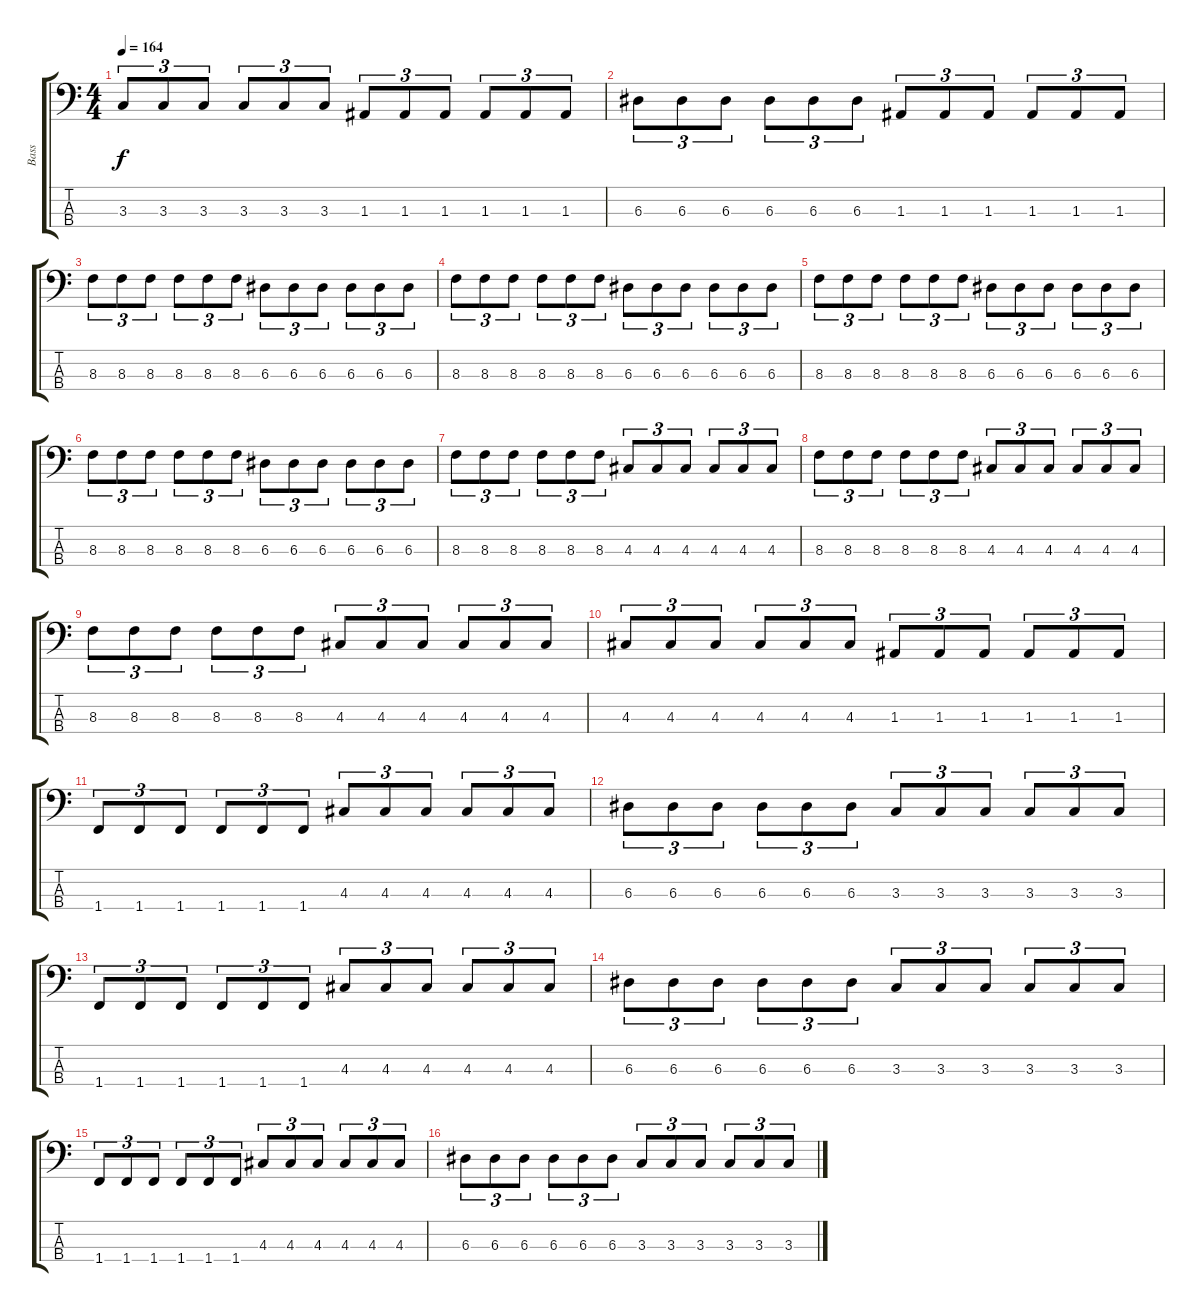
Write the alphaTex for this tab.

\track ("Bass" "Bass") {instrument electricbassfinger}
\staff {score tabs}
\tuning (G2 D2 A1 E1) {hide}
\ts (4 4)
\tempo 164
\clef f4
\ks c
3.3.8{tu (3 2) dy f} 3.3.8{tu (3 2)} 3.3.8{tu (3 2)} 3.3.8{tu (3 2)} 3.3.8{tu (3 2)} 3.3.8{tu (3 2)} 1.3.8{tu (3 2)} 1.3.8{tu (3 2)} 1.3.8{tu (3 2)} 1.3.8{tu (3 2)} 1.3.8{tu (3 2)} 1.3.8{tu (3 2)} |
6.3.8{tu (3 2)} 6.3.8{tu (3 2)} 6.3.8{tu (3 2)} 6.3.8{tu (3 2)} 6.3.8{tu (3 2)} 6.3.8{tu (3 2)} 1.3.8{tu (3 2)} 1.3.8{tu (3 2)} 1.3.8{tu (3 2)} 1.3.8{tu (3 2)} 1.3.8{tu (3 2)} 1.3.8{tu (3 2)} |
8.3.8{tu (3 2)} 8.3.8{tu (3 2)} 8.3.8{tu (3 2)} 8.3.8{tu (3 2)} 8.3.8{tu (3 2)} 8.3.8{tu (3 2)} 6.3.8{tu (3 2)} 6.3.8{tu (3 2)} 6.3.8{tu (3 2)} 6.3.8{tu (3 2)} 6.3.8{tu (3 2)} 6.3.8{tu (3 2)} |
8.3.8{tu (3 2)} 8.3.8{tu (3 2)} 8.3.8{tu (3 2)} 8.3.8{tu (3 2)} 8.3.8{tu (3 2)} 8.3.8{tu (3 2)} 6.3.8{tu (3 2)} 6.3.8{tu (3 2)} 6.3.8{tu (3 2)} 6.3.8{tu (3 2)} 6.3.8{tu (3 2)} 6.3.8{tu (3 2)} |
8.3.8{tu (3 2)} 8.3.8{tu (3 2)} 8.3.8{tu (3 2)} 8.3.8{tu (3 2)} 8.3.8{tu (3 2)} 8.3.8{tu (3 2)} 6.3.8{tu (3 2)} 6.3.8{tu (3 2)} 6.3.8{tu (3 2)} 6.3.8{tu (3 2)} 6.3.8{tu (3 2)} 6.3.8{tu (3 2)} |
8.3.8{tu (3 2)} 8.3.8{tu (3 2)} 8.3.8{tu (3 2)} 8.3.8{tu (3 2)} 8.3.8{tu (3 2)} 8.3.8{tu (3 2)} 6.3.8{tu (3 2)} 6.3.8{tu (3 2)} 6.3.8{tu (3 2)} 6.3.8{tu (3 2)} 6.3.8{tu (3 2)} 6.3.8{tu (3 2)} |
8.3.8{tu (3 2)} 8.3.8{tu (3 2)} 8.3.8{tu (3 2)} 8.3.8{tu (3 2)} 8.3.8{tu (3 2)} 8.3.8{tu (3 2)} 4.3.8{tu (3 2)} 4.3.8{tu (3 2)} 4.3.8{tu (3 2)} 4.3.8{tu (3 2)} 4.3.8{tu (3 2)} 4.3.8{tu (3 2)} |
8.3.8{tu (3 2)} 8.3.8{tu (3 2)} 8.3.8{tu (3 2)} 8.3.8{tu (3 2)} 8.3.8{tu (3 2)} 8.3.8{tu (3 2)} 4.3.8{tu (3 2)} 4.3.8{tu (3 2)} 4.3.8{tu (3 2)} 4.3.8{tu (3 2)} 4.3.8{tu (3 2)} 4.3.8{tu (3 2)} |
8.3.8{tu (3 2)} 8.3.8{tu (3 2)} 8.3.8{tu (3 2)} 8.3.8{tu (3 2)} 8.3.8{tu (3 2)} 8.3.8{tu (3 2)} 4.3.8{tu (3 2)} 4.3.8{tu (3 2)} 4.3.8{tu (3 2)} 4.3.8{tu (3 2)} 4.3.8{tu (3 2)} 4.3.8{tu (3 2)} |
4.3.8{tu (3 2)} 4.3.8{tu (3 2)} 4.3.8{tu (3 2)} 4.3.8{tu (3 2)} 4.3.8{tu (3 2)} 4.3.8{tu (3 2)} 1.3.8{tu (3 2)} 1.3.8{tu (3 2)} 1.3.8{tu (3 2)} 1.3.8{tu (3 2)} 1.3.8{tu (3 2)} 1.3.8{tu (3 2)} |
1.4.8{tu (3 2)} 1.4.8{tu (3 2)} 1.4.8{tu (3 2)} 1.4.8{tu (3 2)} 1.4.8{tu (3 2)} 1.4.8{tu (3 2)} 4.3.8{tu (3 2)} 4.3.8{tu (3 2)} 4.3.8{tu (3 2)} 4.3.8{tu (3 2)} 4.3.8{tu (3 2)} 4.3.8{tu (3 2)} |
6.3.8{tu (3 2)} 6.3.8{tu (3 2)} 6.3.8{tu (3 2)} 6.3.8{tu (3 2)} 6.3.8{tu (3 2)} 6.3.8{tu (3 2)} 3.3.8{tu (3 2)} 3.3.8{tu (3 2)} 3.3.8{tu (3 2)} 3.3.8{tu (3 2)} 3.3.8{tu (3 2)} 3.3.8{tu (3 2)} |
1.4.8{tu (3 2)} 1.4.8{tu (3 2)} 1.4.8{tu (3 2)} 1.4.8{tu (3 2)} 1.4.8{tu (3 2)} 1.4.8{tu (3 2)} 4.3.8{tu (3 2)} 4.3.8{tu (3 2)} 4.3.8{tu (3 2)} 4.3.8{tu (3 2)} 4.3.8{tu (3 2)} 4.3.8{tu (3 2)} |
6.3.8{tu (3 2)} 6.3.8{tu (3 2)} 6.3.8{tu (3 2)} 6.3.8{tu (3 2)} 6.3.8{tu (3 2)} 6.3.8{tu (3 2)} 3.3.8{tu (3 2)} 3.3.8{tu (3 2)} 3.3.8{tu (3 2)} 3.3.8{tu (3 2)} 3.3.8{tu (3 2)} 3.3.8{tu (3 2)} |
1.4.8{tu (3 2)} 1.4.8{tu (3 2)} 1.4.8{tu (3 2)} 1.4.8{tu (3 2)} 1.4.8{tu (3 2)} 1.4.8{tu (3 2)} 4.3.8{tu (3 2)} 4.3.8{tu (3 2)} 4.3.8{tu (3 2)} 4.3.8{tu (3 2)} 4.3.8{tu (3 2)} 4.3.8{tu (3 2)} |
6.3.8{tu (3 2)} 6.3.8{tu (3 2)} 6.3.8{tu (3 2)} 6.3.8{tu (3 2)} 6.3.8{tu (3 2)} 6.3.8{tu (3 2)} 3.3.8{tu (3 2)} 3.3.8{tu (3 2)} 3.3.8{tu (3 2)} 3.3.8{tu (3 2)} 3.3.8{tu (3 2)} 3.3.8{tu (3 2)}
